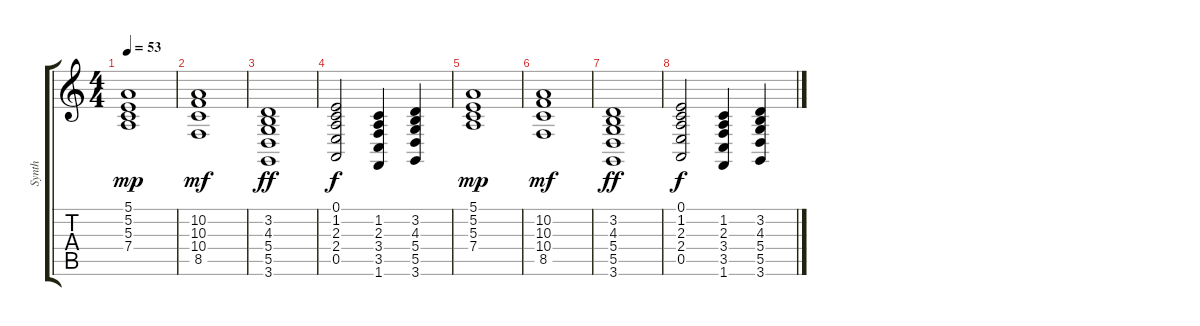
\track ("Synth" "Synth") {instrument stringensemble2}
\staff {score tabs}
\tuning (E4 B3 G3 D3 A2 E2) {hide}
\ts (4 4)
\tempo 53
\clef g2
\ks c
(5.1 5.2 5.3 7.4).1{dy mp} |
(10.2 10.3 10.4 8.5).1{dy mf} |
(3.2 4.3 5.4 5.5 3.6).1{dy ff} |
(0.1 1.2 2.3 2.4 0.5).2{dy f} (1.2 2.3 3.4 3.5 1.6).4 (3.2 4.3 5.4 5.5 3.6).4 |
(5.1 5.2 5.3 7.4).1{dy mp} |
(10.2 10.3 10.4 8.5).1{dy mf} |
(3.2 4.3 5.4 5.5 3.6).1{dy ff} |
(0.1 1.2 2.3 2.4 0.5).2{dy f volume 0} (1.2 2.3 3.4 3.5 1.6).4 (3.2 4.3 5.4 5.5 3.6).4
